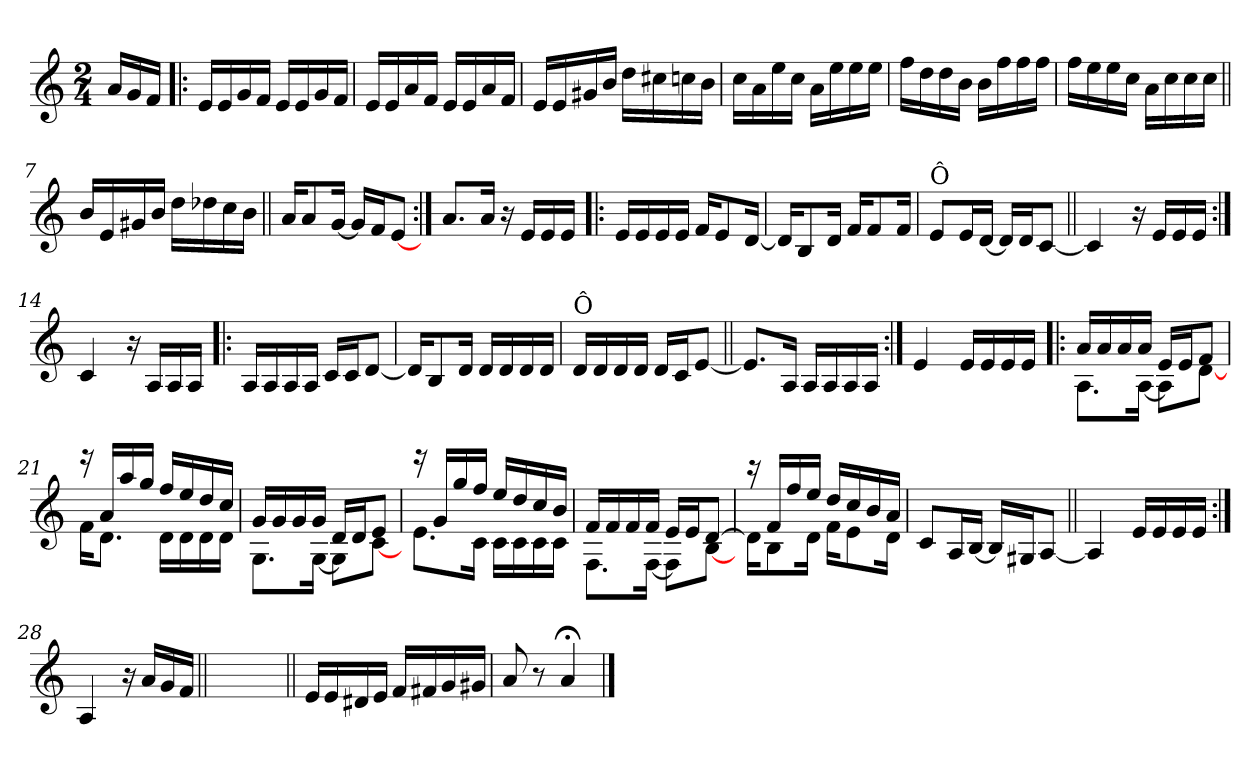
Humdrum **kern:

**kern
*part1
*staff1
*clefG2
*k[]
*C:
*M2/4
=
16a/LL
16g/
16f/JJ
=1!|:
16e/LL
16e/
16g/
16f/JJ
16e/LL
16e/
16g/
16f/JJ
=2
16e/LL
16e/
16a/
16f/JJ
16e/LL
16e/
16a/
16f/JJ
=3
16e/LL
16e/
16g#X/
16b/JJ
16dd\LL
16cc#X\
16ccn\
16b\JJ
=4
16cc\LL
16a\
16ee\
16cc\JJ
16a\LL
16ee\
16ee\
16ee\JJ
!!LO:LB:g=z
=5
16ff\LL
16dd\
16dd\
16b\JJ
16b\LL
16ff\
16ff\
16ff\JJ
=6
16ff\LL
16ee\
16ee\
16cc\JJ
16a\LL
16cc\
16cc\
16cc\JJ
=7||
16b/LL
16e/
16g#X/
16b/JJ
16dd\LL
16dd-X\
16cc\
16b\JJ
=8||
16a/KL
8a/
[16g/Jk
16g/LL]
16f/J
[8e/J
!!LO:LB:g=z
=9:|!
8.a/L
16a/Jk
16r
16e/LL
16e/
16e/JJ
=10!|:
16e/LL
16e/
16e/
16e/JJ
16f/KL
8e/
[16d/Jk
=11
16d/KL]
8B/
16d/Jk
16f/KL
8f/
16f/Jk
=12
!LO:TX:a:t=Ô
8e/L
16e/L
[16d/JJ
16d/LL]
16d/J
[8c/J
=13||
4c/]
16r
16e/LL
16e/
16e/JJ
!!LO:LB:g=z
=14:|!
4c/
16r
16A/LL
16A/
16A/JJ
=15!|:
16A/LL
16A/
16A/
16A/JJ
16c/LL
16c/J
[8d/J
=16
16d/KL]
8B/
16d/Jk
16d/LL
16d/
16d/
16d/JJ
=17
!LO:TX:a:t=Ô
16d/LL
16d/
16d/
16d/JJ
16d/LL
16c/J
[8e/J
=18||
8.e/L]
16A/Jk
16A/LL
16A/
16A/
16A/JJ
!!LO:LB:g=z
=19:|!
4e/
16e/LL
16e/
16e/
16e/JJ
=20!|:
*^
16a/LL	8.A\L
16a/	.
16a/	.
16a/JJ	[<16A\Jk
16e/LL	8A\L]
16e/J	.
8f/J	[<8d\J
=21	=21
16f\KL	16rddd
8.d\J	16a/LL
.	16aa/
.	16gg/JJ
16d\LL	16ff/LL
16d\	16ee/
16d\	16dd/
16d\JJ	16cc/JJ
=22	=22
16g/LL	8.G\L
16g/	.
16g/	.
16g/JJ	[<16G\Jk
16d/LL	8G\L]
16d/J	.
8e/J	[<8c\J
!!LO:LB:g=z	!!
=23	=23
8.e\L	16rddd
.	16g/LL
.	16gg/
16c\Jk	16ff/JJ
16c\LL	16ee/LL
16c\	16dd/
16c\	16cc/
16c\JJ	16b/JJ
=24	=24
16f/LL	8.F\L
16f/	.
16f/	.
16f/JJ	[<16F\Jk
16e/LL	8F\L]
16e/J	.
[>8d/J	[<8B\J
=25	=25
16d\KL]	16rbb
8B\	16f/LL
.	16ff/
16d\Jk	16ee/JJ
16f\KL	16dd/LL
8e\	16cc/
.	16b/
16d\Jk	16a/JJ
*v	*v
=26
8c/L
16A/L
[16B/JJ
16B/LL]
16G#X/J
[8A/J
!!LO:LB:g=z
=27||
4A/]
16e/LL
16e/
16e/
16e/JJ
=28:|!
4A/
16r
16a/LL
16g/
16f/JJ
=29||
*stria0
2ryy
=30||
*stria5
16e/LL
16e/
16d#X/
16e/JJ
16f/LL
16f#X/
16g/
16g#X/JJ
=31
8a/
8r
4a;</
==
*-
